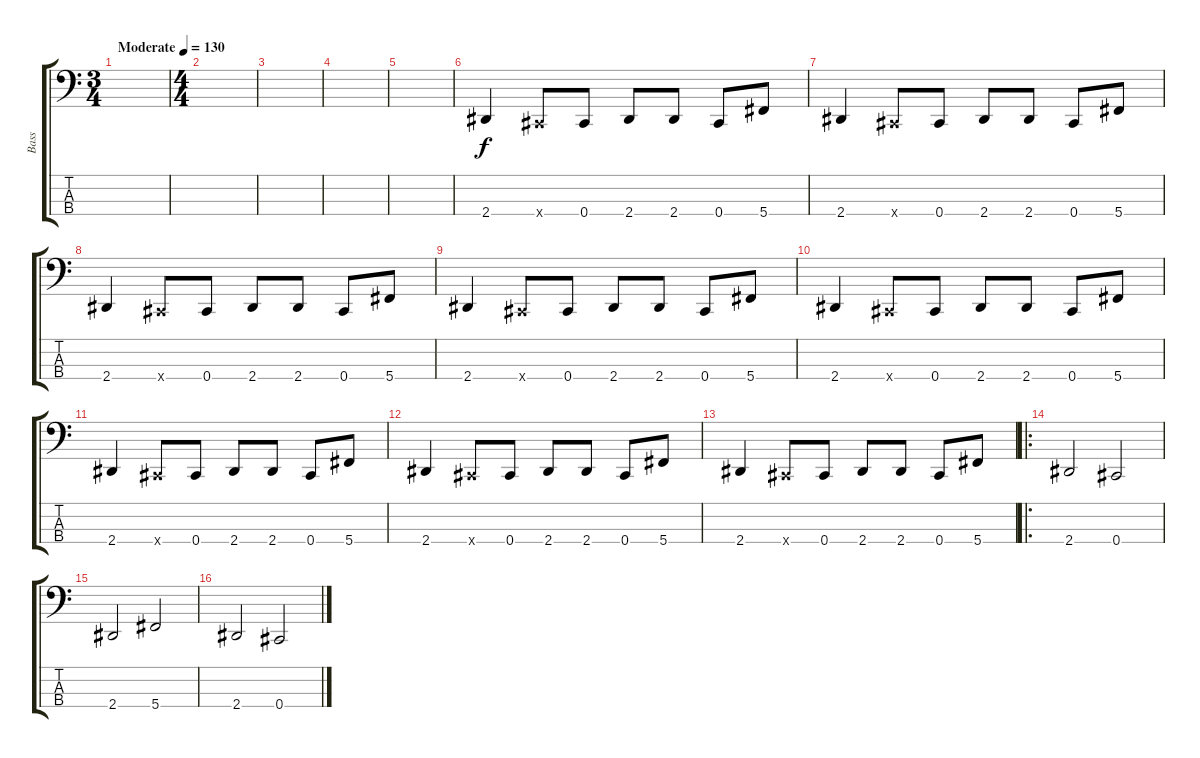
\track ("Bass" "Bass") {instrument electricbasspick}
\staff {score tabs}
\tuning (Gb2 Db2 Ab1 Db1) {hide}
\ts (3 4)
\tempo (130 "Moderate")
\clef f4
\ks c
|
\ts (4 4)
|
|
|
|
2.4.4 0.4{x}.8 0.4.8 2.4.8 2.4.8 0.4.8 5.4.8 |
2.4.4 0.4{x}.8 0.4.8 2.4.8 2.4.8 0.4.8 5.4.8 |
2.4.4 0.4{x}.8 0.4.8 2.4.8 2.4.8 0.4.8 5.4.8 |
2.4.4 0.4{x}.8 0.4.8 2.4.8 2.4.8 0.4.8 5.4.8 |
2.4.4 0.4{x}.8 0.4.8 2.4.8 2.4.8 0.4.8 5.4.8 |
2.4.4 0.4{x}.8 0.4.8 2.4.8 2.4.8 0.4.8 5.4.8 |
2.4.4 0.4{x}.8 0.4.8 2.4.8 2.4.8 0.4.8 5.4.8 |
2.4.4 0.4{x}.8 0.4.8 2.4.8 2.4.8 0.4.8 5.4.8 |
\ro
2.4.2 0.4.2 |
2.4.2 5.4.2 |
2.4.2 0.4.2
